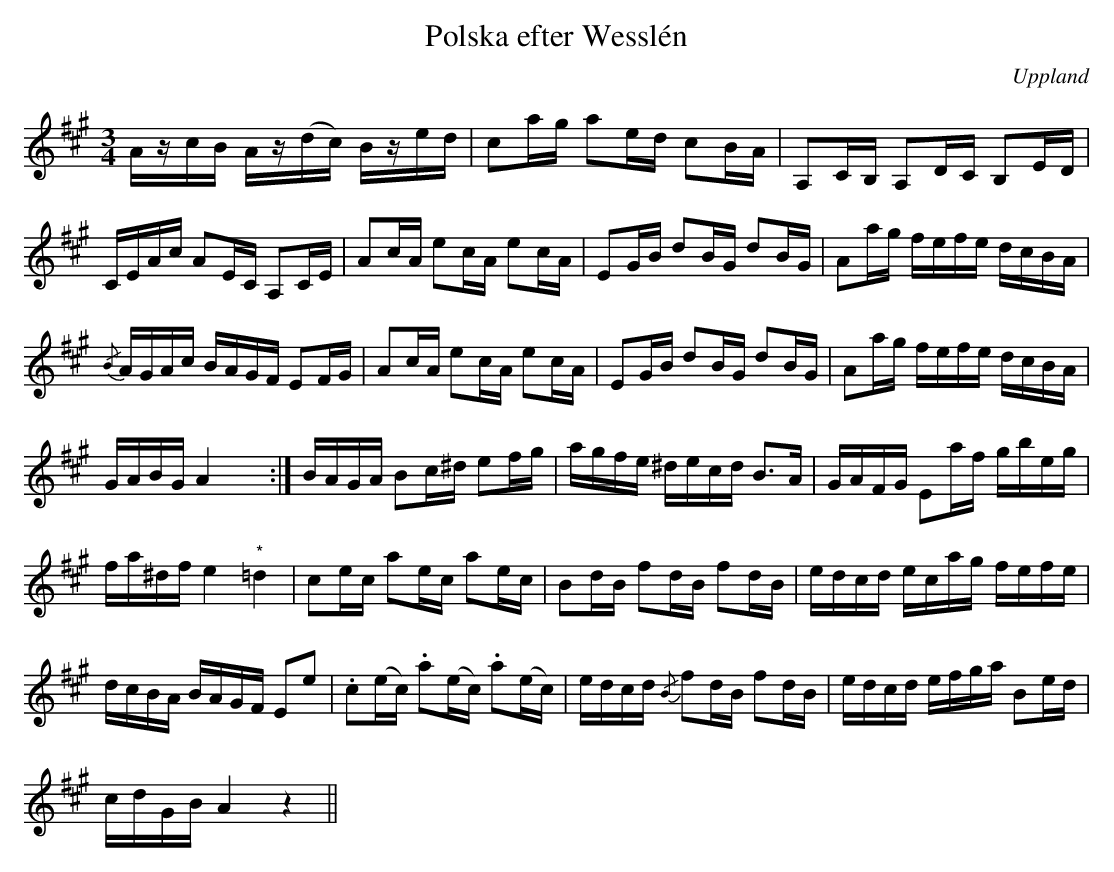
X:1
T:Polska efter Wesslén
O:Uppland
M:3/4
L:1/16
K:A
AzcB Az(dc)  Bzed | c2ag a2ed c2BA | A,2CB, A,2DC B,2ED |
CEAc A2EC A,2CE | A2cA e2cA e2cA | E2GB d2BG d2BG | A2ag fefe dcBA |
{/B}AGAc BAGF E2FG | A2cA e2cA e2cA | E2GB d2BG d2BG | A2ag fefe dcBA |
GABG A4 x4 :| BAGA B2c^d e2fg | agfe ^decd B2>A2 | GAFG E2af gbeg |
fa^df e4 "^*"=d4 | c2ec a2ec a2ec | B2dB f2dB f2dB | edcd ecag fefe |
dcBA BAGF E2e2 | .c2(ec) .a2(ec) .a2(ec) | edcd {/B}f2dB f2dB | edcd efga B2ed |
cdGB A4 z4 ||
